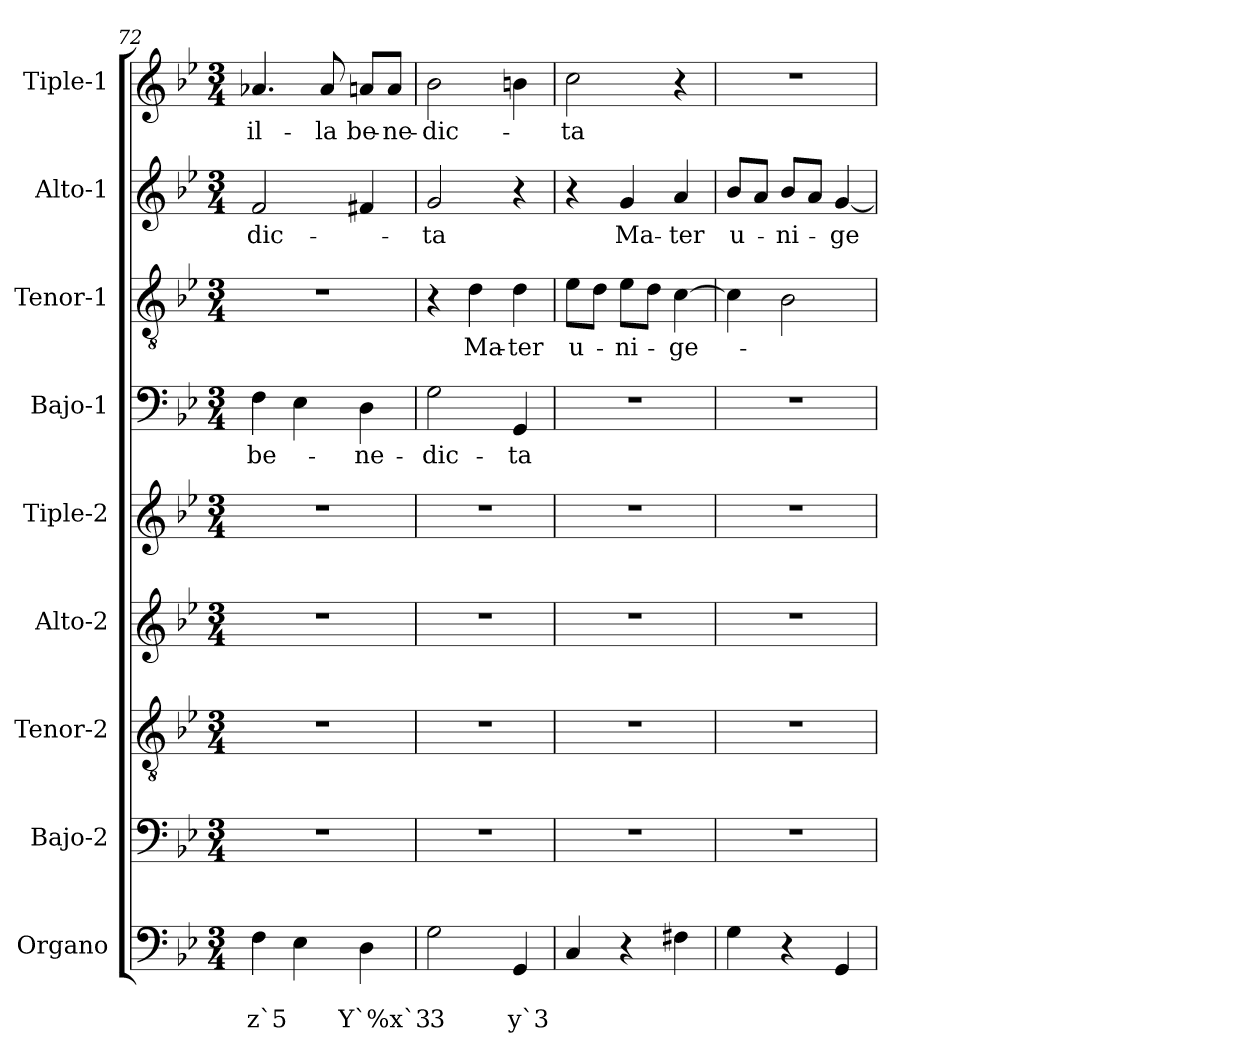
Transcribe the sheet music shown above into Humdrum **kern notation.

**kern	**text	**text	**kern	**kern	**kern	**kern	**kern	**text	**kern	**text	**kern	**text	**kern	**text
*part9	*part9	*part9	*part8	*part7	*part6	*part5	*part4	*part4	*part3	*part3	*part2	*part2	*part1	*part1
*staff9	*staff9	*staff9	*staff8	*staff7	*staff6	*staff5	*staff4	*staff4	*staff3	*staff3	*staff2	*staff2	*staff1	*staff1
*I"Organo	*	*	*I"Bajo-2	*I"Tenor-2	*I"Alto-2	*I"Tiple-2	*I"Bajo-1	*	*I"Tenor-1	*	*I"Alto-1	*	*I"Tiple-1	*
*	*	*	*I'B-2	*I'T-2	*I'A-2	*	*I'B1	*	*I'T1	*	*I'A1	*	*	*
*clefF4	*	*	*clefF4	*clefGv2	*clefG2	*clefG2	*clefF4	*	*clefGv2	*	*clefG2	*	*clefG2	*
*k[b-e-]	*	*	*k[b-e-]	*k[b-e-]	*k[b-e-]	*k[b-e-]	*k[b-e-]	*	*k[b-e-]	*	*k[b-e-]	*	*k[b-e-]	*
*B-:	*	*	*B-:	*B-:	*B-:	*B-:	*B-:	*	*B-:	*	*B-:	*	*B-:	*
*M3/4	*	*	*M3/4	*M3/4	*M3/4	*M3/4	*M3/4	*	*M3/4	*	*M3/4	*	*M3/4	*
=72	=72	=72	=72	=72	=72	=72	=72	=72	=72	=72	=72	=72	=72	=72
!	!	!LO:LY:b	!	!	!	!	!	!	!	!	!	!	!	!
!	!	!	!	!	!	!	!	!LO:LY:b	!	!	!	!	!	!
!	!	!	!	!	!	!	!	!	!	!	!	!LO:LY:b	!	!
!	!	!	!	!	!	!	!	!	!	!	!	!	!	!LO:LY:b
4F\	.	z`5	2.r	2.r	2.r	2.r	4F\	be-	2.r	.	2f/	-dic-	4.a-X/	il-
4E-\	.	.	.	.	.	.	4E-\	.	.	.	.	.	.	.
!	!	!	!	!	!	!	!	!	!	!	!	!	!	!LO:LY:b
.	.	.	.	.	.	.	.	.	.	.	.	.	8a-/	-la
!	!	!LO:LY:b	!	!	!	!	!	!	!	!	!	!	!	!
!	!	!	!	!	!	!	!	!LO:LY:b	!	!	!	!	!	!
!	!	!	!	!	!	!	!	!	!	!	!	!	!	!LO:LY:b
4D\	.	Y`%x`3	.	.	.	.	4D\	-ne-	.	.	4f#X/	.	8an/L	be-
!	!	!	!	!	!	!	!	!	!	!	!	!	!	!LO:LY:b
.	.	.	.	.	.	.	.	.	.	.	.	.	8a/J	-ne-
=73	=73	=73	=73	=73	=73	=73	=73	=73	=73	=73	=73	=73	=73	=73
!	!	!LO:LY:b	!	!	!	!	!	!	!	!	!	!	!	!
!	!	!	!	!	!	!	!	!LO:LY:b	!	!	!	!	!	!
!	!	!	!	!	!	!	!	!	!	!	!	!LO:LY:b	!	!
!	!	!	!	!	!	!	!	!	!	!	!	!	!	!LO:LY:b
2G\	.	3	2.r	2.r	2.r	2.r	2G\	-dic-	4r	.	2g/	-ta	2b-\	-dic-
!	!	!	!	!	!	!	!	!	!	!LO:LY:b	!	!	!	!
.	.	.	.	.	.	.	.	.	4d\	Ma-	.	.	.	.
!	!	!LO:LY:b	!	!	!	!	!	!	!	!	!	!	!	!
!	!	!	!	!	!	!	!	!LO:LY:b	!	!	!	!	!	!
!	!	!	!	!	!	!	!	!	!	!LO:LY:b	!	!	!	!
4GG/	.	y`3	.	.	.	.	4GG/	-ta	4d\	-ter	4r	.	4bn\	.
=74	=74	=74	=74	=74	=74	=74	=74	=74	=74	=74	=74	=74	=74	=74
!	!	!	!	!	!	!	!	!	!	!LO:LY:b	!	!	!	!
!	!	!	!	!	!	!	!	!	!	!	!	!	!	!LO:LY:b
4C/	.	.	2.r	2.r	2.r	2.r	2.r	.	8e-\L	u-	4r	.	2cc\	-ta
.	.	.	.	.	.	.	.	.	8d\J	.	.	.	.	.
!	!	!	!	!	!	!	!	!	!	!LO:LY:b	!	!	!	!
!	!	!	!	!	!	!	!	!	!	!	!	!LO:LY:b	!	!
4r	.	.	.	.	.	.	.	.	8e-\L	-ni-	4g/	Ma-	.	.
.	.	.	.	.	.	.	.	.	8d\J	.	.	.	.	.
!	!	!	!	!	!	!	!	!	!	!LO:LY:b	!	!	!	!
!	!	!	!	!	!	!	!	!	!	!	!	!LO:LY:b	!	!
4F#X\	.	.	.	.	.	.	.	.	[4c\	-ge-	4a/	-ter	4r	.
=75	=75	=75	=75	=75	=75	=75	=75	=75	=75	=75	=75	=75	=75	=75
!	!	!	!	!	!	!	!	!	!	!	!	!LO:LY:b	!	!
4G\	.	.	2.r	2.r	2.r	2.r	2.r	.	4c\]	.	8b-/L	u-	2.r	.
.	.	.	.	.	.	.	.	.	.	.	8a/J	.	.	.
!	!	!	!	!	!	!	!	!	!	!	!	!LO:LY:b	!	!
4r	.	.	.	.	.	.	.	.	2B-\	.	8b-/L	-ni-	.	.
.	.	.	.	.	.	.	.	.	.	.	8a/J	.	.	.
!	!	!	!	!	!	!	!	!	!	!	!	!LO:LY:b	!	!
4GG/	.	.	.	.	.	.	.	.	.	.	[4g/	-ge-	.	.
=	=	=	=	=	=	=	=	=	=	=	=	=	=	=
*-	*-	*-	*-	*-	*-	*-	*-	*-	*-	*-	*-	*-	*-	*-
